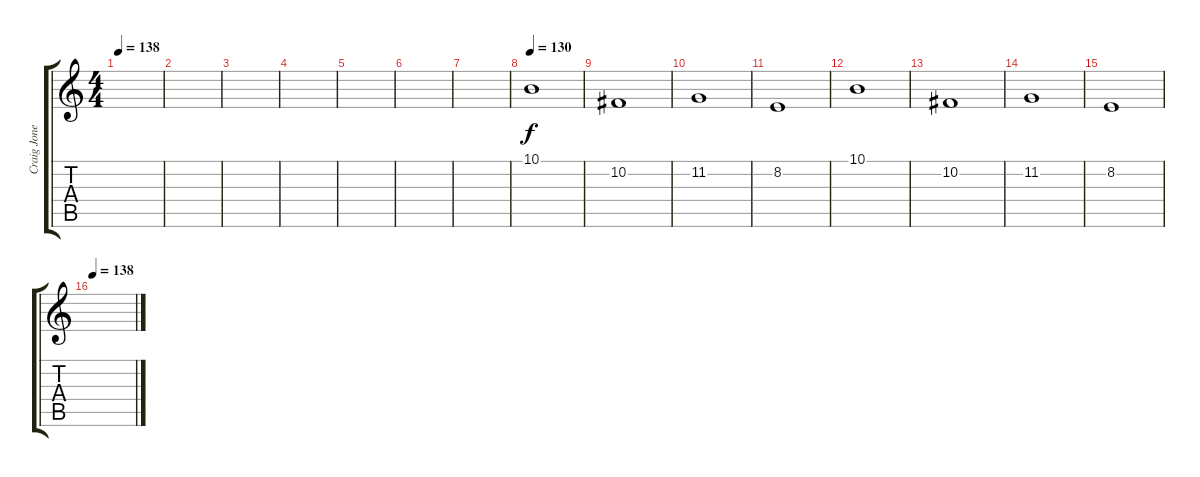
\track ("Craig Jones" "Craig Jone") {instrument sitar}
\staff {score tabs}
\tuning (Db4 Ab3 E3 B2 Gb2 B1) {hide}
\ts (4 4)
\tempo 138
\clef g2
\ks c
|
|
|
|
|
|
|
\tempo 130
10.1.1 |
10.2.1 |
11.2.1 |
8.2.1 |
10.1.1 |
10.2.1 |
11.2.1 |
8.2.1 |
\tempo 138
